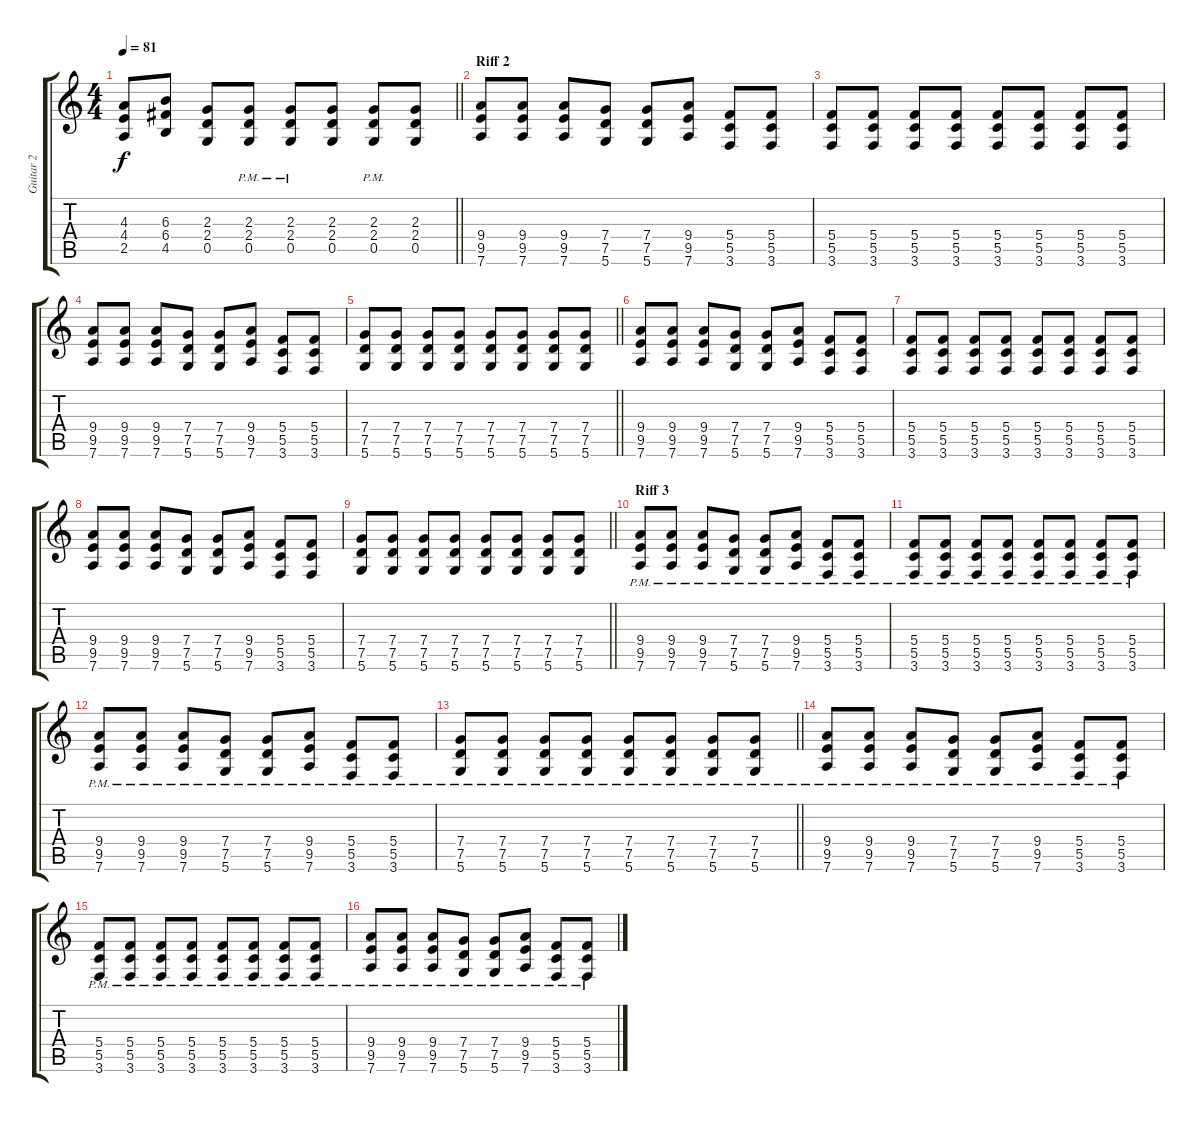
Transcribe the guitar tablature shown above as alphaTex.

\track ("Guitar 2" "Guitar 2") {instrument overdrivenguitar}
\staff {score tabs}
\tuning (D4 A3 F3 C3 G2 D2) {hide}
\ts (4 4)
\tempo 81
\clef g2
\barLineRight lightlight
\ks c
(4.3 4.4 2.5).8{dy f} (6.3 6.4 4.5).8 (2.3 2.4 0.5).8 (2.3{pm} 2.4{pm} 0.5{pm}).8 (2.3{pm} 2.4{pm} 0.5{pm}).8 (2.3 2.4 0.5).8 (2.3{pm} 2.4{pm} 0.5{pm}).8 (2.3 2.4 0.5).8 |
\section ("" "Riff 2")
(9.4 9.5 7.6).8 (9.4 9.5 7.6).8 (9.4 9.5 7.6).8 (7.4 7.5 5.6).8 (7.4 7.5 5.6).8 (9.4 9.5 7.6).8 (5.4 5.5 3.6).8 (5.4 5.5 3.6).8 |
(5.4 5.5 3.6).8 (5.4 5.5 3.6).8 (5.4 5.5 3.6).8 (5.4 5.5 3.6).8 (5.4 5.5 3.6).8 (5.4 5.5 3.6).8 (5.4 5.5 3.6).8 (5.4 5.5 3.6).8 |
(9.4 9.5 7.6).8 (9.4 9.5 7.6).8 (9.4 9.5 7.6).8 (7.4 7.5 5.6).8 (7.4 7.5 5.6).8 (9.4 9.5 7.6).8 (5.4 5.5 3.6).8 (5.4 5.5 3.6).8 |
\barLineRight lightlight
(7.4 7.5 5.6).8 (7.4 7.5 5.6).8 (7.4 7.5 5.6).8 (7.4 7.5 5.6).8 (7.4 7.5 5.6).8 (7.4 7.5 5.6).8 (7.4 7.5 5.6).8 (7.4 7.5 5.6).8 |
(9.4 9.5 7.6).8 (9.4 9.5 7.6).8 (9.4 9.5 7.6).8 (7.4 7.5 5.6).8 (7.4 7.5 5.6).8 (9.4 9.5 7.6).8 (5.4 5.5 3.6).8 (5.4 5.5 3.6).8 |
(5.4 5.5 3.6).8 (5.4 5.5 3.6).8 (5.4 5.5 3.6).8 (5.4 5.5 3.6).8 (5.4 5.5 3.6).8 (5.4 5.5 3.6).8 (5.4 5.5 3.6).8 (5.4 5.5 3.6).8 |
(9.4 9.5 7.6).8 (9.4 9.5 7.6).8 (9.4 9.5 7.6).8 (7.4 7.5 5.6).8 (7.4 7.5 5.6).8 (9.4 9.5 7.6).8 (5.4 5.5 3.6).8 (5.4 5.5 3.6).8 |
\barLineRight lightlight
(7.4 7.5 5.6).8 (7.4 7.5 5.6).8 (7.4 7.5 5.6).8 (7.4 7.5 5.6).8 (7.4 7.5 5.6).8 (7.4 7.5 5.6).8 (7.4 7.5 5.6).8 (7.4 7.5 5.6).8 |
\section ("" "Riff 3")
(9.4{pm} 9.5{pm} 7.6{pm}).8 (9.4{pm} 9.5{pm} 7.6{pm}).8 (9.4{pm} 9.5{pm} 7.6{pm}).8 (7.4{pm} 7.5{pm} 5.6{pm}).8 (7.4{pm} 7.5{pm} 5.6{pm}).8 (9.4{pm} 9.5{pm} 7.6{pm}).8 (5.4{pm} 5.5{pm} 3.6{pm}).8 (5.4{pm} 5.5{pm} 3.6{pm}).8 |
(5.4{pm} 5.5{pm} 3.6{pm}).8 (5.4{pm} 5.5{pm} 3.6{pm}).8 (5.4{pm} 5.5{pm} 3.6{pm}).8 (5.4{pm} 5.5{pm} 3.6{pm}).8 (5.4{pm} 5.5{pm} 3.6{pm}).8 (5.4{pm} 5.5{pm} 3.6{pm}).8 (5.4{pm} 5.5{pm} 3.6{pm}).8 (5.4{pm} 5.5{pm} 3.6{pm}).8 |
(9.4{pm} 9.5{pm} 7.6{pm}).8 (9.4{pm} 9.5{pm} 7.6{pm}).8 (9.4{pm} 9.5{pm} 7.6{pm}).8 (7.4{pm} 7.5{pm} 5.6{pm}).8 (7.4{pm} 7.5{pm} 5.6{pm}).8 (9.4{pm} 9.5{pm} 7.6{pm}).8 (5.4{pm} 5.5{pm} 3.6{pm}).8 (5.4{pm} 5.5{pm} 3.6{pm}).8 |
\barLineRight lightlight
(7.4{pm} 7.5{pm} 5.6{pm}).8 (7.4{pm} 7.5{pm} 5.6{pm}).8 (7.4{pm} 7.5{pm} 5.6{pm}).8 (7.4{pm} 7.5{pm} 5.6{pm}).8 (7.4{pm} 7.5{pm} 5.6{pm}).8 (7.4{pm} 7.5{pm} 5.6{pm}).8 (7.4{pm} 7.5{pm} 5.6{pm}).8 (7.4{pm} 7.5{pm} 5.6{pm}).8 |
(9.4{pm} 9.5{pm} 7.6{pm}).8 (9.4{pm} 9.5{pm} 7.6{pm}).8 (9.4{pm} 9.5{pm} 7.6{pm}).8 (7.4{pm} 7.5{pm} 5.6{pm}).8 (7.4{pm} 7.5{pm} 5.6{pm}).8 (9.4{pm} 9.5{pm} 7.6{pm}).8 (5.4{pm} 5.5{pm} 3.6{pm}).8 (5.4{pm} 5.5{pm} 3.6{pm}).8 |
(5.4{pm} 5.5{pm} 3.6{pm}).8 (5.4{pm} 5.5{pm} 3.6{pm}).8 (5.4{pm} 5.5{pm} 3.6{pm}).8 (5.4{pm} 5.5{pm} 3.6{pm}).8 (5.4{pm} 5.5{pm} 3.6{pm}).8 (5.4{pm} 5.5{pm} 3.6{pm}).8 (5.4{pm} 5.5{pm} 3.6{pm}).8 (5.4{pm} 5.5{pm} 3.6{pm}).8 |
(9.4{pm} 9.5{pm} 7.6{pm}).8 (9.4{pm} 9.5{pm} 7.6{pm}).8 (9.4{pm} 9.5{pm} 7.6{pm}).8 (7.4{pm} 7.5{pm} 5.6{pm}).8 (7.4{pm} 7.5{pm} 5.6{pm}).8 (9.4{pm} 9.5{pm} 7.6{pm}).8 (5.4{pm} 5.5{pm} 3.6{pm}).8 (5.4{pm} 5.5{pm} 3.6{pm}).8
